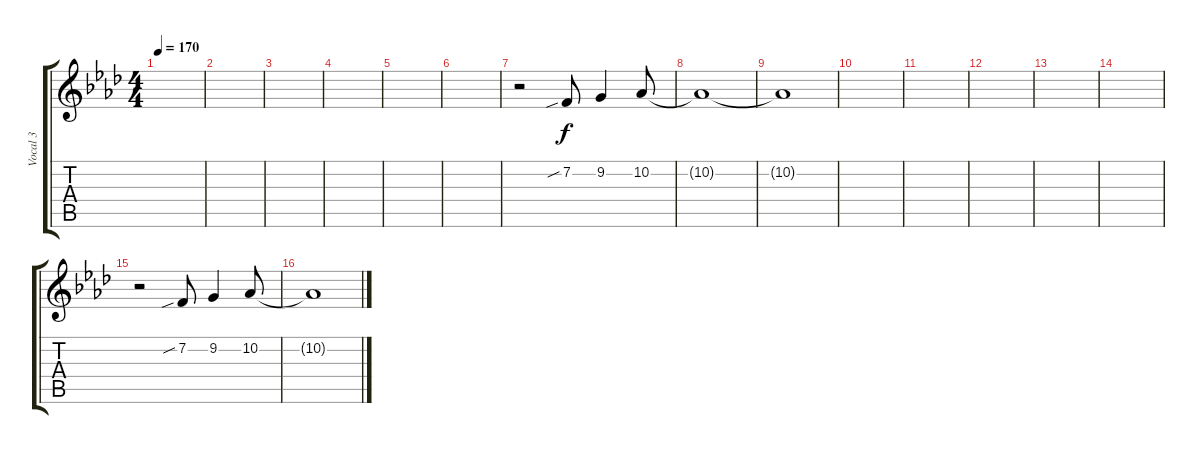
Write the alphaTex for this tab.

\track ("Vocal 3" "Vocal 3") {instrument clarinet}
\staff {score tabs}
\tuning (Eb4 Bb3 Gb3 Db3 Ab2 Eb2) {hide}
\ts (4 4)
\tempo 170
\clef g2
\ks ab
|
|
|
|
|
|
r.2 7.2{sib}.8 9.2.4 10.2.8 |
10.2{t}.1 |
10.2{t}.1 |
|
|
|
|
|
r.2 7.2{sib}.8 9.2.4 10.2.8 |
10.2{t}.1
